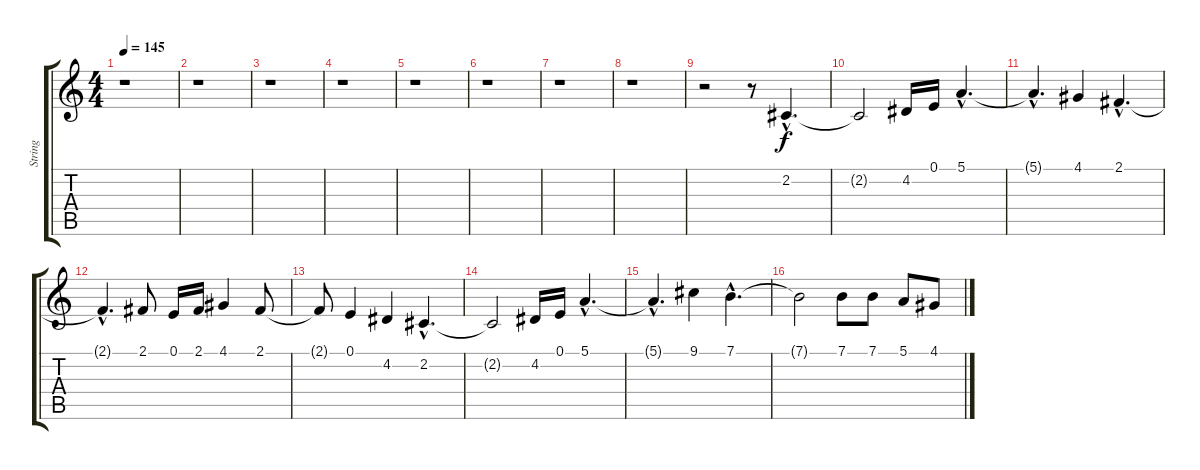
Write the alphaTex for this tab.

\track ("String" "String") {instrument stringensemble1}
\staff {score tabs}
\tuning (E4 B3 G3 D3 A2 E2) {hide}
\ts (4 4)
\tempo 145
\clef g2
\ks c
r.1{dy f} |
r.1 |
r.1 |
r.1 |
r.1 |
r.1 |
r.1 |
r.1 |
r.2 r.8 2.2{hac}.4{d} |
2.2{t}.2 4.2.16 0.1.16 5.1{hac}.4{d} |
5.1{hac t}.4{d} 4.1.4 2.1{hac}.4{d} |
2.1{hac t}.4{d} 2.1.8 0.1.16 2.1.16 4.1.4 2.1.8 |
2.1{t}.8 0.1.4 4.2.4 2.2{hac}.4{d} |
2.2{t}.2 4.2.16 0.1.16 5.1{hac}.4{d} |
5.1{hac t}.4{d} 9.1.4 7.1{hac}.4{d} |
7.1{t}.2 7.1.8 7.1.8 5.1.8 4.1.8
